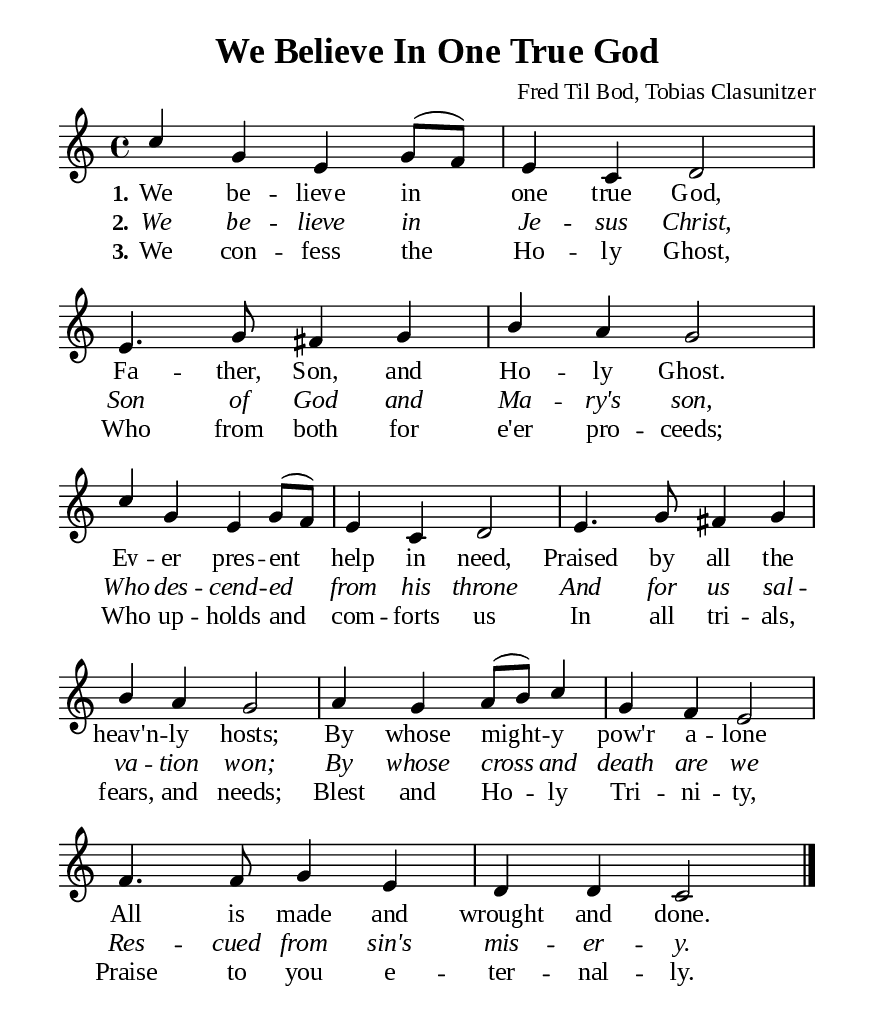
\version "2.18.2"

\header {
  title = "We Believe In One True God"
  composer = "Fred Til Bod, Tobias Clasunitzer"
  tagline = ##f
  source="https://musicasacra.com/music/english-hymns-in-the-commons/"
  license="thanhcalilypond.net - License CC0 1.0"
}

global= {
  \key c \major
  \time 4/4
  \override Score.BarNumber.break-visibility = ##(#f #f #f)
  \override Lyrics.LyricSpace.minimum-distance = #3.0
}

\paper {
  #(set-paper-size "a5")
  top-margin = 10\mm
  bottom-margin = 5\mm
  left-margin = 10\mm
  right-margin = 10\mm
  indent = #0
  #(define fonts
	 (make-pango-font-tree "Liberation Serif"
	 		       "Liberation Serif"
			       "Liberation Serif"
			       (/ 20 20)))
  system-system-spacing = #'((basic-distance . 3) (padding . 3))
}

printItalic = \with {
  \override LyricText.font-shape = #'italic
}

% Verse music
musicVerseSoprano = \relative c'' {
  c4 g e g8 (f) |
  e4 c d2 |
  e4. g8 fis4 g |
  b a g2 |
  c4 g e g8 (f) |
  e4 c d2 |
  e4. g8 fis4 g |
  b a g2 |
  a4 g a8 (b) c4 |
  g f e2 |
  f4. f8 g4 e |
  d d c2 \bar "|."
}

% Verse lyrics
verseOne = \lyricmode {
  \set stanza = #"1."
  We be -- lieve in one true God,
  Fa -- ther, Son, and Ho -- ly Ghost.
  Ev -- er pres -- ent help in need,
  Praised by all the heav'n -- ly hosts;
  By whose might -- y pow'r a -- lone
  All is made and wrought and done.
}

verseTwo = \lyricmode {
  \set stanza = #"2."
  We be -- lieve in Je -- sus Christ,
  Son of God and Ma -- ry's son,
  Who des -- cend -- ed from his throne
  And for us sal -- va -- tion won;
  By whose cross and death are we
  Res -- cued from sin's mis -- er -- y.
}

verseThree = \lyricmode {
  \set stanza = #"3."
  We con -- fess the Ho -- ly Ghost,
  Who from both for e'er pro -- ceeds;
  Who up -- holds and com -- forts us
  In all tri -- als, fears, and needs;
  Blest and Ho -- ly Tri -- ni -- ty,
  Praise to you e -- ter -- nal -- ly.
}

% Layout
\score {
    \new ChoirStaff <<
      \new Staff <<
        \clef "treble"
        \new Voice = "sopranos" { \global \stemUp \slurUp \musicVerseSoprano }
      >>
      \new Lyrics \lyricsto sopranos \verseOne
      \new Lyrics \printItalic \lyricsto sopranos \verseTwo
      \new Lyrics \lyricsto sopranos \verseThree
    >>
}
